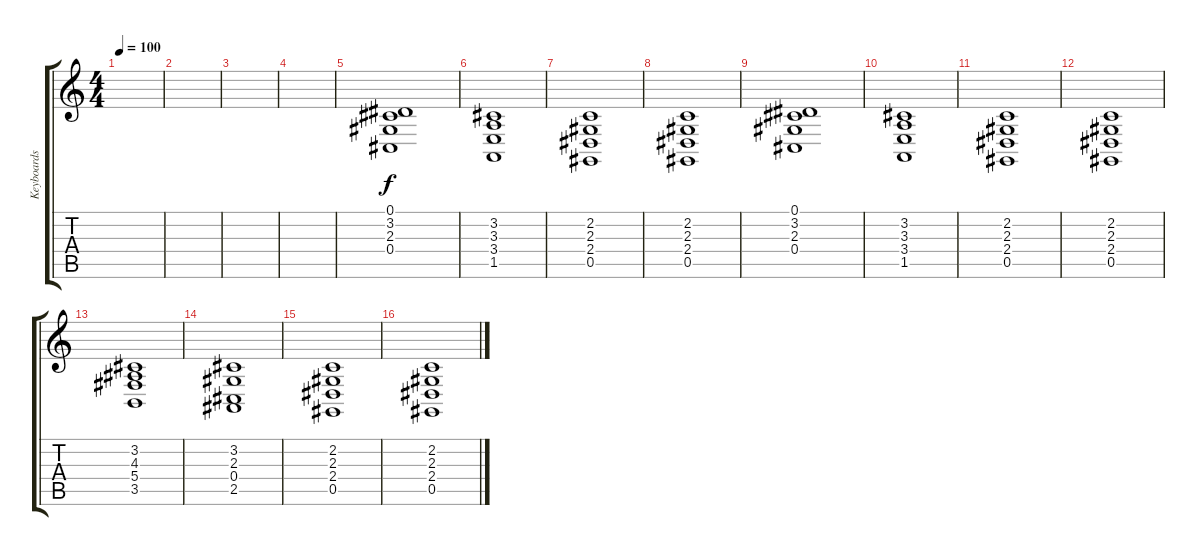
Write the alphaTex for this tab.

\track ("Keyboards" "Keyboards") {instrument acousticgrandpiano}
\staff {score tabs}
\tuning (Eb4 Bb3 Gb3 Db3 Ab2 Eb2) {hide}
\ts (4 4)
\tempo 100
\clef g2
\ks c
|
|
|
|
(0.1 3.2 2.3 0.4).1 |
(3.2 3.3 3.4 1.5).1 |
(2.2 2.3 2.4 0.5).1 |
(2.2 2.3 2.4 0.5).1 |
(0.1 3.2 2.3 0.4).1 |
(3.2 3.3 3.4 1.5).1 |
(2.2 2.3 2.4 0.5).1 |
(2.2 2.3 2.4 0.5).1 |
(3.2 4.3 5.4 3.5).1 |
(3.2 2.3 0.4 2.5).1 |
(2.2 2.3 2.4 0.5).1 |
(2.2 2.3 2.4 0.5).1
